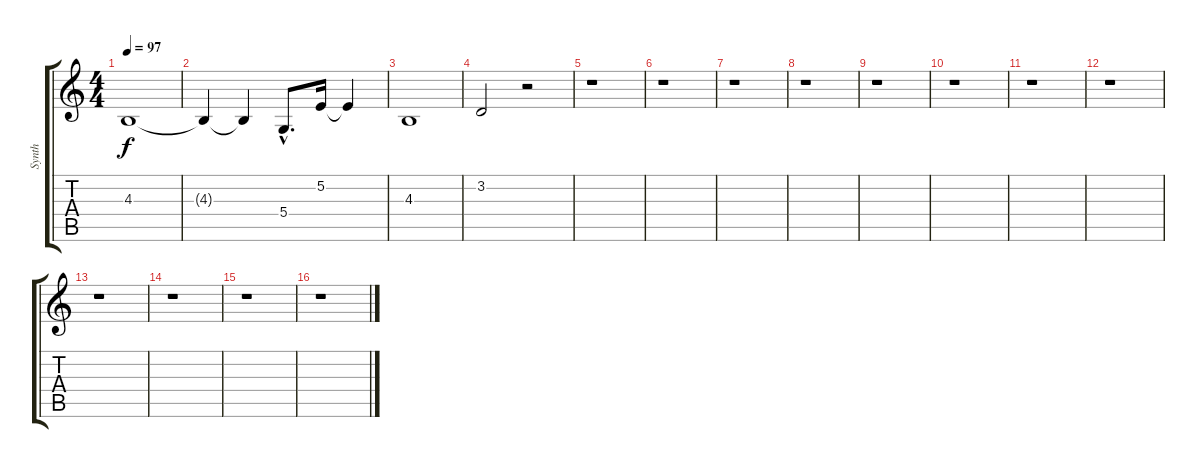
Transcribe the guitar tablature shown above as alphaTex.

\track ("Synth" "Synth") {instrument synthstrings1}
\staff {score tabs}
\tuning (E4 B3 G3 D3 A2 E2) {hide}
\ts (4 4)
\tempo 97
\clef g2
\ks c
4.3.1{dy f} |
4.3{t}.4 4.3{t}.4 5.4{hac}.8{d} 5.2.16 5.2{t}.4 |
4.3.1 |
3.2.2 r.2 |
r.1 |
r.1 |
r.1 |
r.1 |
r.1 |
r.1 |
r.1 |
r.1 |
r.1 |
r.1 |
r.1 |
r.1
